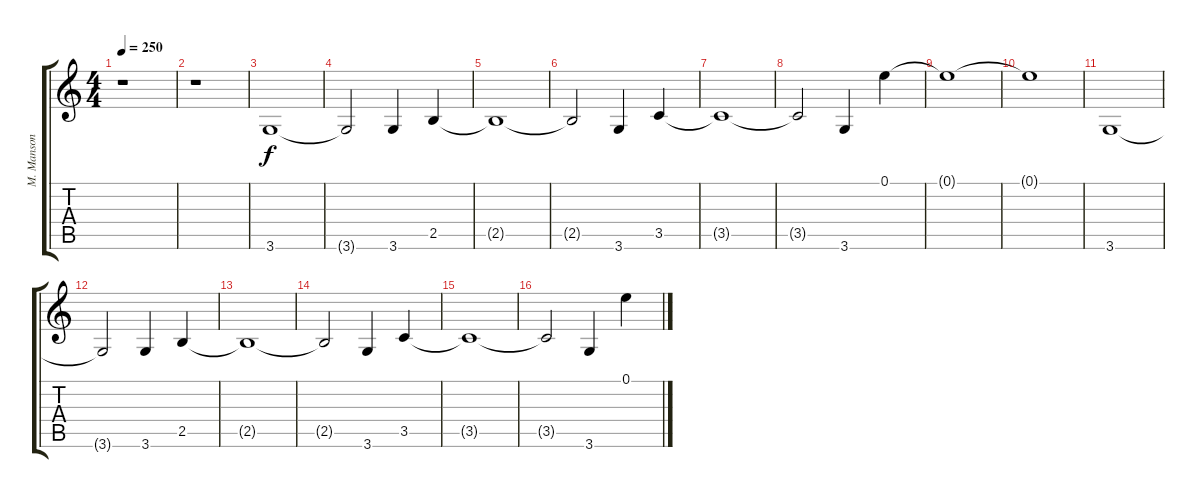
\track ("M. Manson" "M. Manson") {instrument guitarharmonics}
\staff {score tabs}
\tuning (E4 B3 G3 D3 A2 E2) {hide}
\ts (4 4)
\tempo 250
\clef g2
\ks c
r.1{dy f} |
r.1 |
3.6.1 |
3.6{t}.2 3.6.4 2.5.4 |
2.5{t}.1 |
2.5{t}.2 3.6.4 3.5.4 |
3.5{t}.1 |
3.5{t}.2 3.6.4 0.1.4 |
0.1{t}.1 |
0.1{t}.1 |
3.6.1 |
3.6{t}.2 3.6.4 2.5.4 |
2.5{t}.1 |
2.5{t}.2 3.6.4 3.5.4 |
3.5{t}.1 |
3.5{t}.2 3.6.4 0.1.4
